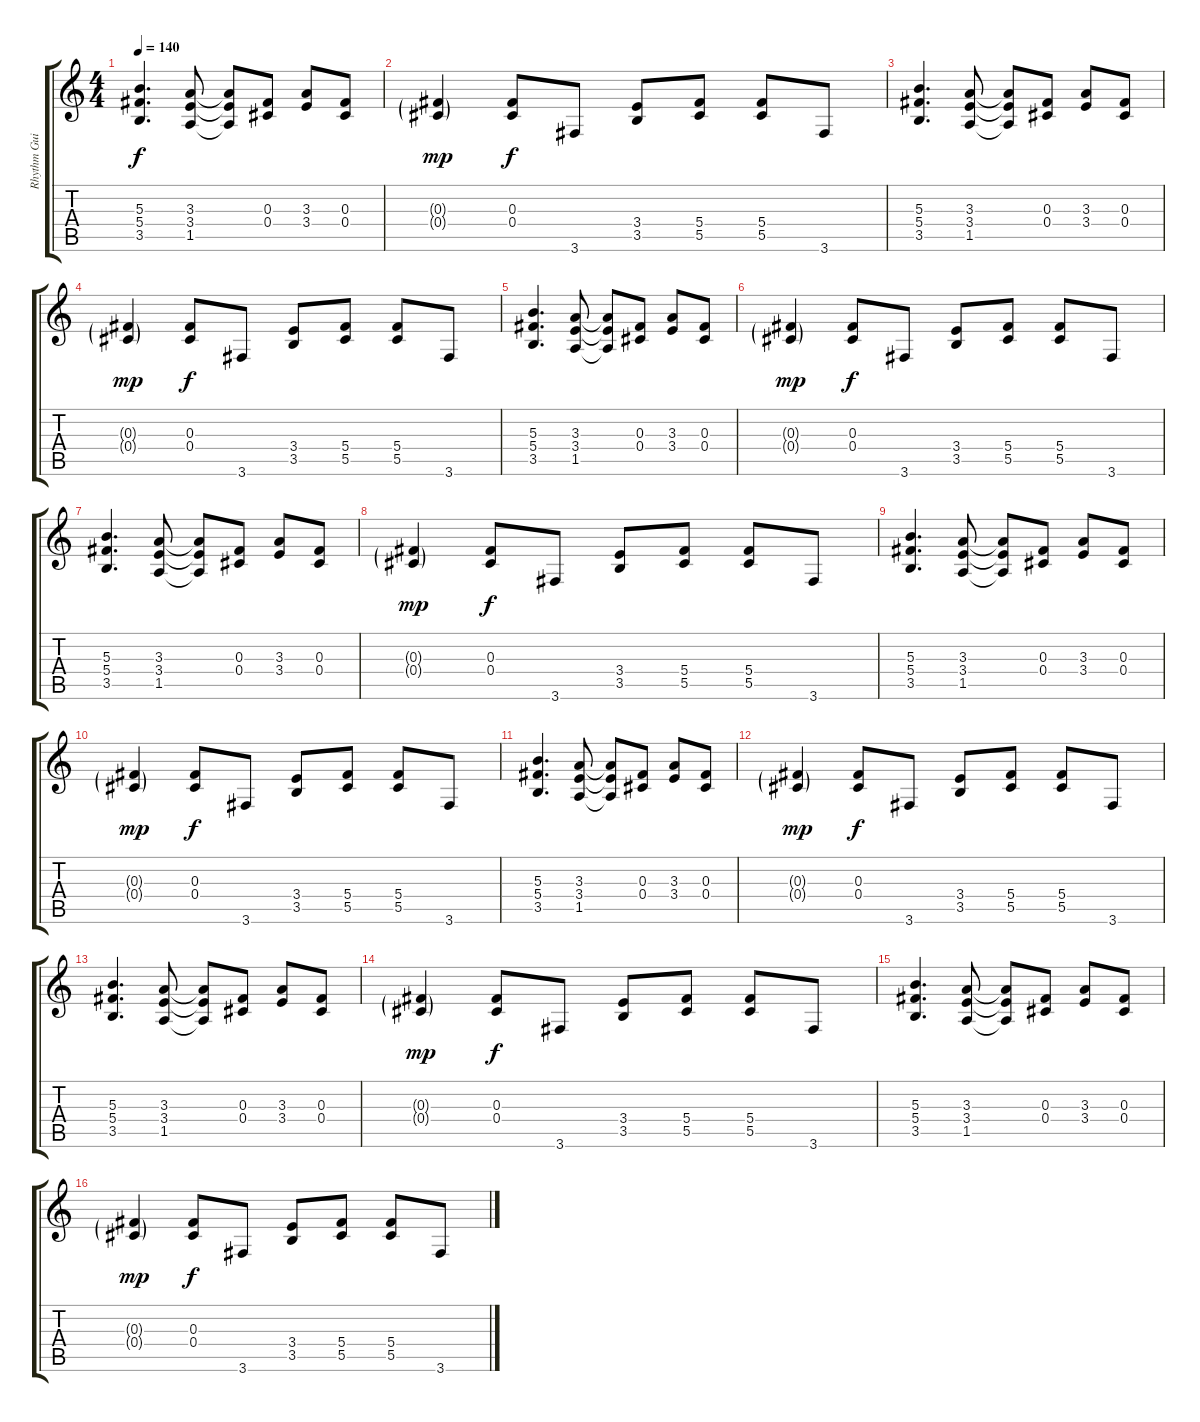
\track ("Rhythm Guitar: Izzy" "Rhythm Gui") {instrument overdrivenguitar}
\staff {score tabs}
\tuning (Eb4 Bb3 Gb3 Db3 Ab2 Eb2) {hide}
\ts (4 4)
\tempo 140
\clef g2
\ks c
(5.3 5.4 3.5).4{d dy f} (3.3 3.4 1.5).8 (3.3{t} 3.4{t} 1.5{t}).8 (0.3 0.4).8 (3.3 3.4).8 (0.3 0.4).8 |
(0.3{g} 0.4{g}).4{dy mp} (0.3 0.4).8{dy f} 3.6.8 (3.4 3.5).8 (5.4 5.5).8 (5.4 5.5).8 3.6.8 |
(5.3 5.4 3.5).4{d} (3.3 3.4 1.5).8 (3.3{t} 3.4{t} 1.5{t}).8 (0.3 0.4).8 (3.3 3.4).8 (0.3 0.4).8 |
(0.3{g} 0.4{g}).4{dy mp} (0.3 0.4).8{dy f} 3.6.8 (3.4 3.5).8 (5.4 5.5).8 (5.4 5.5).8 3.6.8 |
(5.3 5.4 3.5).4{d} (3.3 3.4 1.5).8 (3.3{t} 3.4{t} 1.5{t}).8 (0.3 0.4).8 (3.3 3.4).8 (0.3 0.4).8 |
(0.3{g} 0.4{g}).4{dy mp} (0.3 0.4).8{dy f} 3.6.8 (3.4 3.5).8 (5.4 5.5).8 (5.4 5.5).8 3.6.8 |
(5.3 5.4 3.5).4{d} (3.3 3.4 1.5).8 (3.3{t} 3.4{t} 1.5{t}).8 (0.3 0.4).8 (3.3 3.4).8 (0.3 0.4).8 |
(0.3{g} 0.4{g}).4{dy mp} (0.3 0.4).8{dy f} 3.6.8 (3.4 3.5).8 (5.4 5.5).8 (5.4 5.5).8 3.6.8 |
(5.3 5.4 3.5).4{d} (3.3 3.4 1.5).8 (3.3{t} 3.4{t} 1.5{t}).8 (0.3 0.4).8 (3.3 3.4).8 (0.3 0.4).8 |
(0.3{g} 0.4{g}).4{dy mp} (0.3 0.4).8{dy f} 3.6.8 (3.4 3.5).8 (5.4 5.5).8 (5.4 5.5).8 3.6.8 |
(5.3 5.4 3.5).4{d} (3.3 3.4 1.5).8 (3.3{t} 3.4{t} 1.5{t}).8 (0.3 0.4).8 (3.3 3.4).8 (0.3 0.4).8 |
(0.3{g} 0.4{g}).4{dy mp} (0.3 0.4).8{dy f} 3.6.8 (3.4 3.5).8 (5.4 5.5).8 (5.4 5.5).8 3.6.8 |
(5.3 5.4 3.5).4{d} (3.3 3.4 1.5).8 (3.3{t} 3.4{t} 1.5{t}).8 (0.3 0.4).8 (3.3 3.4).8 (0.3 0.4).8 |
(0.3{g} 0.4{g}).4{dy mp} (0.3 0.4).8{dy f} 3.6.8 (3.4 3.5).8 (5.4 5.5).8 (5.4 5.5).8 3.6.8 |
(5.3 5.4 3.5).4{d} (3.3 3.4 1.5).8 (3.3{t} 3.4{t} 1.5{t}).8 (0.3 0.4).8 (3.3 3.4).8 (0.3 0.4).8 |
(0.3{g} 0.4{g}).4{dy mp} (0.3 0.4).8{dy f} 3.6.8 (3.4 3.5).8 (5.4 5.5).8 (5.4 5.5).8 3.6.8
